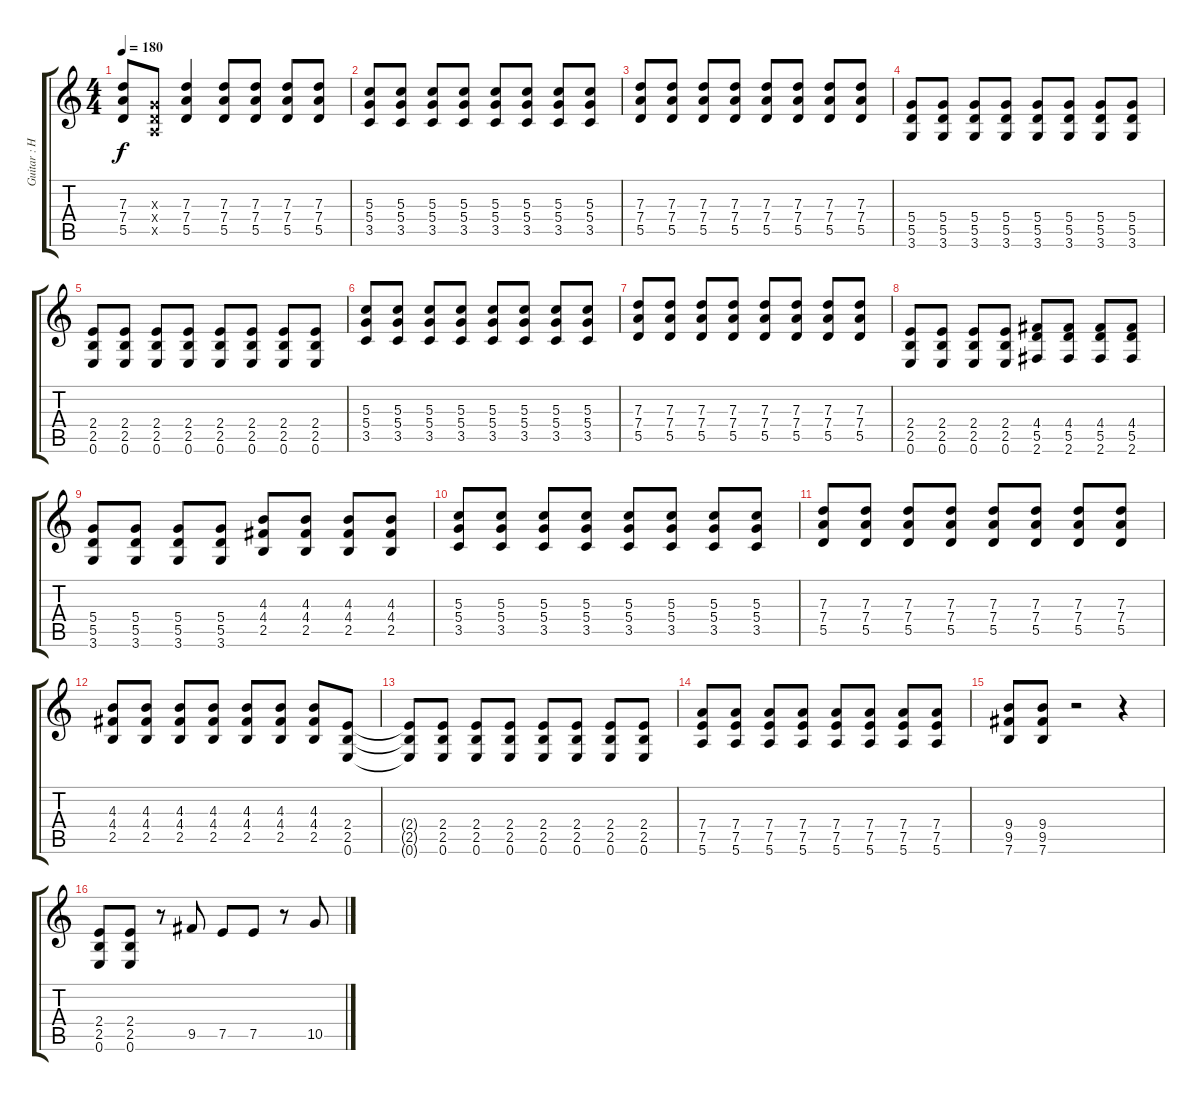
\track ("Guitar : Hirasawa Yui" "Guitar : H") {instrument distortionguitar}
\staff {score tabs}
\tuning (E4 B3 G3 D3 A2 E2) {hide}
\ts (4 4)
\tempo 180
\clef g2
\ks c
(7.3 7.4 5.5).8{dy f} (0.3{x} 0.4{x} 0.5{x}).8 (7.3 7.4 5.5).4 (7.3 7.4 5.5).8 (7.3 7.4 5.5).8 (7.3 7.4 5.5).8 (7.3 7.4 5.5).8 |
(5.3 5.4 3.5).8 (5.3 5.4 3.5).8 (5.3 5.4 3.5).8 (5.3 5.4 3.5).8 (5.3 5.4 3.5).8 (5.3 5.4 3.5).8 (5.3 5.4 3.5).8 (5.3 5.4 3.5).8 |
(7.3 7.4 5.5).8 (7.3 7.4 5.5).8 (7.3 7.4 5.5).8 (7.3 7.4 5.5).8 (7.3 7.4 5.5).8 (7.3 7.4 5.5).8 (7.3 7.4 5.5).8 (7.3 7.4 5.5).8 |
(5.4 5.5 3.6).8 (5.4 5.5 3.6).8 (5.4 5.5 3.6).8 (5.4 5.5 3.6).8 (5.4 5.5 3.6).8 (5.4 5.5 3.6).8 (5.4 5.5 3.6).8 (5.4 5.5 3.6).8 |
(2.4 2.5 0.6).8 (2.4 2.5 0.6).8 (2.4 2.5 0.6).8 (2.4 2.5 0.6).8 (2.4 2.5 0.6).8 (2.4 2.5 0.6).8 (2.4 2.5 0.6).8 (2.4 2.5 0.6).8 |
(5.3 5.4 3.5).8 (5.3 5.4 3.5).8 (5.3 5.4 3.5).8 (5.3 5.4 3.5).8 (5.3 5.4 3.5).8 (5.3 5.4 3.5).8 (5.3 5.4 3.5).8 (5.3 5.4 3.5).8 |
(7.3 7.4 5.5).8 (7.3 7.4 5.5).8 (7.3 7.4 5.5).8 (7.3 7.4 5.5).8 (7.3 7.4 5.5).8 (7.3 7.4 5.5).8 (7.3 7.4 5.5).8 (7.3 7.4 5.5).8 |
(2.4 2.5 0.6).8 (2.4 2.5 0.6).8 (2.4 2.5 0.6).8 (2.4 2.5 0.6).8 (4.4 5.5 2.6).8 (4.4 5.5 2.6).8 (4.4 5.5 2.6).8 (4.4 5.5 2.6).8 |
(5.4 5.5 3.6).8 (5.4 5.5 3.6).8 (5.4 5.5 3.6).8 (5.4 5.5 3.6).8 (4.3 4.4 2.5).8 (4.3 4.4 2.5).8 (4.3 4.4 2.5).8 (4.3 4.4 2.5).8 |
(5.3 5.4 3.5).8 (5.3 5.4 3.5).8 (5.3 5.4 3.5).8 (5.3 5.4 3.5).8 (5.3 5.4 3.5).8 (5.3 5.4 3.5).8 (5.3 5.4 3.5).8 (5.3 5.4 3.5).8 |
(7.3 7.4 5.5).8 (7.3 7.4 5.5).8 (7.3 7.4 5.5).8 (7.3 7.4 5.5).8 (7.3 7.4 5.5).8 (7.3 7.4 5.5).8 (7.3 7.4 5.5).8 (7.3 7.4 5.5).8 |
(4.3 4.4 2.5).8 (4.3 4.4 2.5).8 (4.3 4.4 2.5).8 (4.3 4.4 2.5).8 (4.3 4.4 2.5).8 (4.3 4.4 2.5).8 (4.3 4.4 2.5).8 (2.4 2.5 0.6).8 |
(2.4{t} 2.5{t} 0.6{t}).8 (2.4 2.5 0.6).8 (2.4 2.5 0.6).8 (2.4 2.5 0.6).8 (2.4 2.5 0.6).8 (2.4 2.5 0.6).8 (2.4 2.5 0.6).8 (2.4 2.5 0.6).8 |
(7.4 7.5 5.6).8 (7.4 7.5 5.6).8 (7.4 7.5 5.6).8 (7.4 7.5 5.6).8 (7.4 7.5 5.6).8 (7.4 7.5 5.6).8 (7.4 7.5 5.6).8 (7.4 7.5 5.6).8 |
(9.4 9.5 7.6).8 (9.4 9.5 7.6).8 r.2 r.4 |
(2.4 2.5 0.6).8 (2.4 2.5 0.6).8 r.8 9.5.8 7.5.8 7.5.8 r.8 10.5.8
